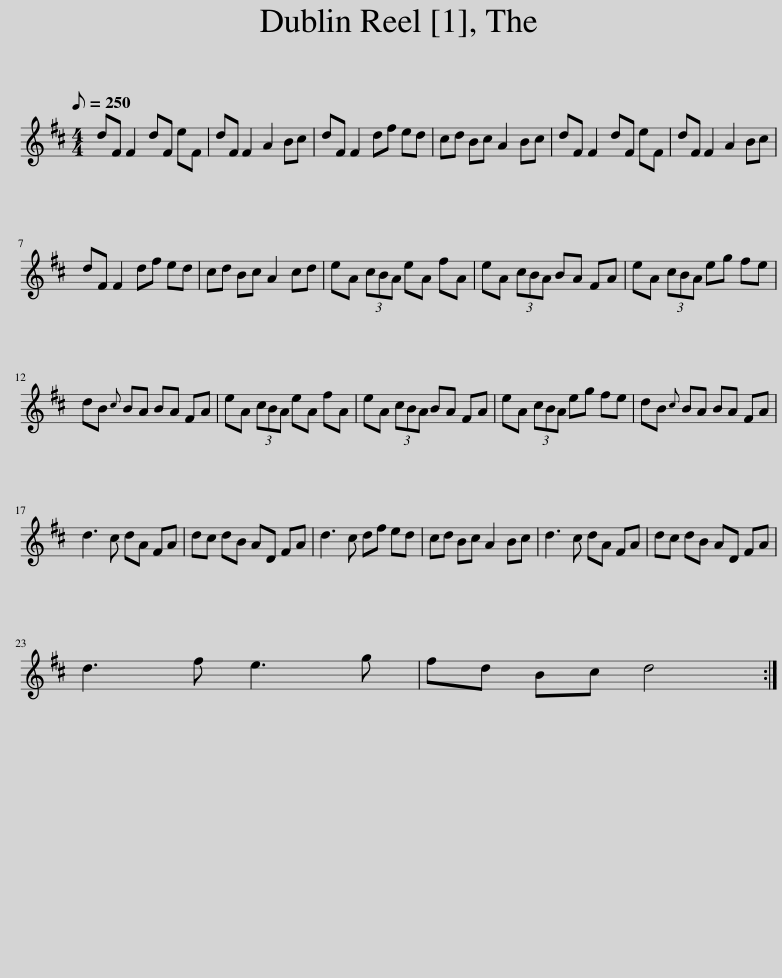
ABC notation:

X:1
L:1/8
Q:1/8=250
M:4/4
I:linebreak $
K:D
V:1 treble
V:1
 dF F2 dF eF | dF F2 A2 Bc | dF F2 df ed | cd Bc A2 Bc | dF F2 dF eF | %5
 dF F2 A2 Bc |$ dF F2 df ed | cd Bc A2 cd | eA (3cBA eA fA | eA (3cBA BA FA | %10
 eA (3cBA eg fe |$ dB{c} BA BA FA | eA (3cBA eA fA | eA (3cBA BA FA | eA (3cBA eg fe | %15
 dB{c} BA BA FA |$ d3 c dA FA | dc dB AD FA | d3 c df ed | cd Bc A2 Bc | %20
 d3 c dA FA | dc dB AD FA |$ d3 f e3 g | fd Bc d4 :| %24
